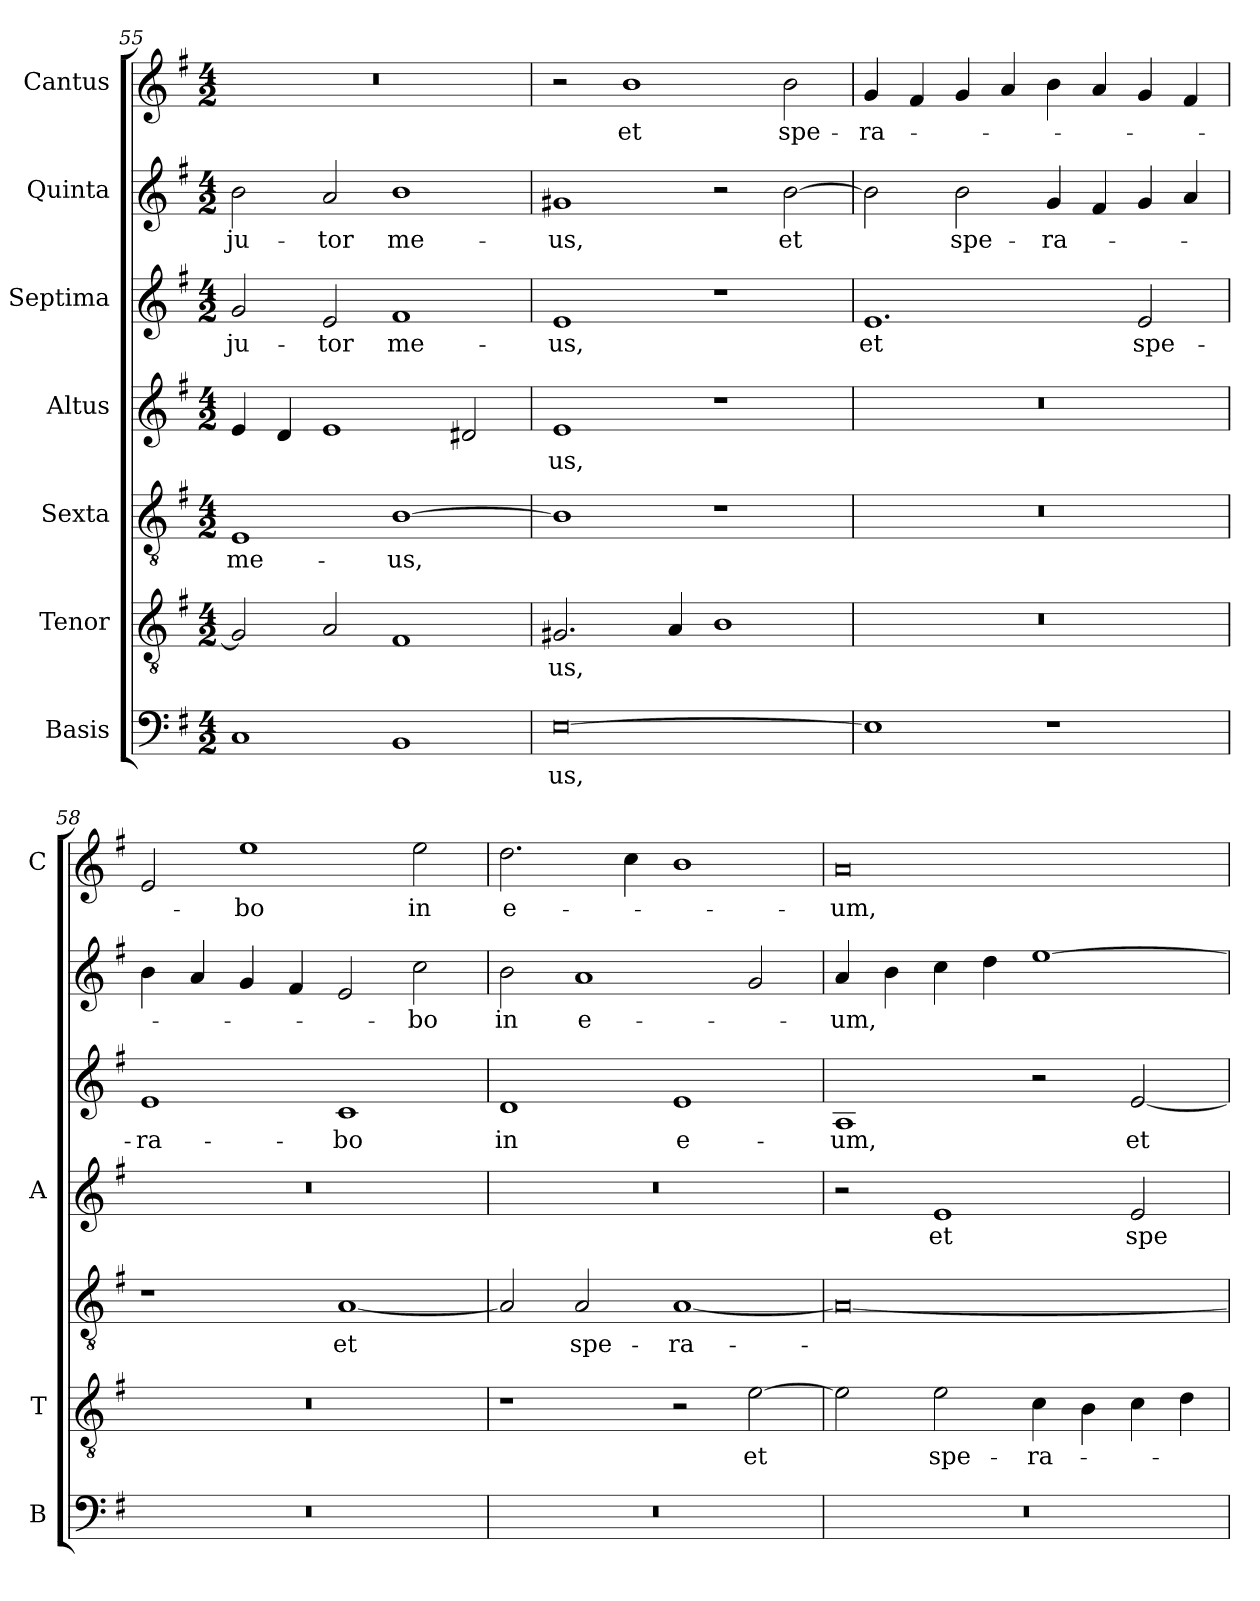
**kern	**text	**kern	**text	**kern	**text	**kern	**text	**kern	**text	**kern	**text	**kern	**text
*part7	*part7	*part6	*part6	*part5	*part5	*part4	*part4	*part3	*part3	*part2	*part2	*part1	*part1
*staff7	*staff7	*staff6	*staff6	*staff5	*staff5	*staff4	*staff4	*staff3	*staff3	*staff2	*staff2	*staff1	*staff1
*I"Basis	*	*I"Tenor	*	*I"Sexta	*	*I"Altus	*	*I"Septima	*	*I"Quinta	*	*I"Cantus	*
*I'B	*	*I'T	*	*	*	*I'A	*	*	*	*	*	*I'C	*
*clefF4	*	*clefGv2	*	*clefGv2	*	*clefG2	*	*clefG2	*	*clefG2	*	*clefG2	*
*k[f#]	*	*k[f#]	*	*k[f#]	*	*k[f#]	*	*k[f#]	*	*k[f#]	*	*k[f#]	*
*G:	*	*G:	*	*G:	*	*G:	*	*G:	*	*G:	*	*G:	*
*M4/2	*	*M4/2	*	*M4/2	*	*M4/2	*	*M4/2	*	*M4/2	*	*M4/2	*
=55	=55	=55	=55	=55	=55	=55	=55	=55	=55	=55	=55	=55	=55
!	!	!	!	!	!LO:LY:b	!	!	!	!LO:LY:b	!	!LO:LY:b	!	!
1C	.	2G/]	.	1E	me-	4e/	.	2g/	-ju-	2b\	-ju-	0r	.
.	.	.	.	.	.	4d/	.	.	.	.	.	.	.
!	!	!	!	!	!	!	!	!	!LO:LY:b	!	!LO:LY:b	!	!
.	.	2A/	.	.	.	1e	.	2e/	-tor	2a/	-tor	.	.
!	!	!	!	!	!LO:LY:b	!	!	!	!LO:LY:b	!	!LO:LY:b	!	!
1BB	.	1F#	.	[1B	-us,	.	.	1f#	me-	1b	me-	.	.
.	.	.	.	.	.	2d#X/	.	.	.	.	.	.	.
=56	=56	=56	=56	=56	=56	=56	=56	=56	=56	=56	=56	=56	=56
!	!LO:LY:b	!	!LO:LY:b	!	!	!	!LO:LY:b	!	!LO:LY:b	!	!LO:LY:b	!	!
[0E	-us,	2.G#X/	-us,	1B]	.	1e	-us,	1e	-us,	1g#X	-us,	2r	.
!	!	!	!	!	!	!	!	!	!	!	!	!	!LO:LY:b
.	.	.	.	.	.	.	.	.	.	.	.	1b	et
.	.	4A/	.	.	.	.	.	.	.	.	.	.	.
.	.	1B	.	1r	.	1r	.	1r	.	2r	.	.	.
!	!	!	!	!	!	!	!	!	!	!	!LO:LY:b	!	!LO:LY:b
.	.	.	.	.	.	.	.	.	.	[2b\	et	2b\	spe-
!!LO:LB:g=z
=57	=57	=57	=57	=57	=57	=57	=57	=57	=57	=57	=57	=57	=57
!	!	!	!	!	!	!	!	!	!LO:LY:b	!	!	!	!LO:LY:b
1E]	.	0r	.	0r	.	0r	.	1.e	et	2b\]	.	4g/	-ra-
.	.	.	.	.	.	.	.	.	.	.	.	4f#/	.
!	!	!	!	!	!	!	!	!	!	!	!LO:LY:b	!	!
.	.	.	.	.	.	.	.	.	.	2b\	spe-	4g/	.
.	.	.	.	.	.	.	.	.	.	.	.	4a/	.
!	!	!	!	!	!	!	!	!	!	!	!LO:LY:b	!	!
1r	.	.	.	.	.	.	.	.	.	4g/	-ra-	4b\	.
.	.	.	.	.	.	.	.	.	.	4f#/	.	4a/	.
!	!	!	!	!	!	!	!	!	!LO:LY:b	!	!	!	!
.	.	.	.	.	.	.	.	2e/	spe-	4g/	.	4g/	.
.	.	.	.	.	.	.	.	.	.	4a/	.	4f#/	.
=58	=58	=58	=58	=58	=58	=58	=58	=58	=58	=58	=58	=58	=58
!	!	!	!	!	!	!	!	!	!LO:LY:b	!	!	!	!
0r	.	0r	.	1r	.	0r	.	1e	-ra-	4b\	.	2e/	.
.	.	.	.	.	.	.	.	.	.	4a/	.	.	.
!	!	!	!	!	!	!	!	!	!	!	!	!	!LO:LY:b
.	.	.	.	.	.	.	.	.	.	4g/	.	1ee	-bo
.	.	.	.	.	.	.	.	.	.	4f#/	.	.	.
!	!	!	!	!	!LO:LY:b	!	!	!	!LO:LY:b	!	!	!	!
.	.	.	.	[1A	et	.	.	1c	-bo	2e/	.	.	.
!	!	!	!	!	!	!	!	!	!	!	!LO:LY:b	!	!LO:LY:b
.	.	.	.	.	.	.	.	.	.	2cc\	-bo	2ee\	in
=59	=59	=59	=59	=59	=59	=59	=59	=59	=59	=59	=59	=59	=59
!	!	!	!	!	!	!	!	!	!LO:LY:b	!	!LO:LY:b	!	!LO:LY:b
0r	.	1r	.	2A/]	.	0r	.	1d	in	2b\	in	2.dd\	e-
!	!	!	!	!	!LO:LY:b	!	!	!	!	!	!LO:LY:b	!	!
.	.	.	.	2A/	spe-	.	.	.	.	1a	e-	.	.
.	.	.	.	.	.	.	.	.	.	.	.	4cc\	.
!	!	!	!	!	!LO:LY:b	!	!	!	!LO:LY:b	!	!	!	!
.	.	2r	.	[1A	-ra-	.	.	1e	e-	.	.	1b	.
!	!	!	!LO:LY:b	!	!	!	!	!	!	!	!	!	!
.	.	[2e\	et	.	.	.	.	.	.	2g/	.	.	.
=60	=60	=60	=60	=60	=60	=60	=60	=60	=60	=60	=60	=60	=60
!	!	!	!	!	!	!	!	!	!LO:LY:b	!	!LO:LY:b	!	!LO:LY:b
0r	.	2e\]	.	0A_	.	2r	.	1A	-um,	4a/	-um,	0a	-um,
.	.	.	.	.	.	.	.	.	.	4b\	.	.	.
!	!	!	!LO:LY:b	!	!	!	!LO:LY:b	!	!	!	!	!	!
.	.	2e\	spe-	.	.	1e	et	.	.	4cc\	.	.	.
.	.	.	.	.	.	.	.	.	.	4dd\	.	.	.
!	!	!	!LO:LY:b	!	!	!	!	!	!	!	!	!	!
.	.	4c\	-ra-	.	.	.	.	2r	.	[1ee	.	.	.
.	.	4B\	.	.	.	.	.	.	.	.	.	.	.
!	!	!	!	!	!	!	!LO:LY:b	!	!LO:LY:b	!	!	!	!
.	.	4c\	.	.	.	2e/	spe-	[2e/	et	.	.	.	.
.	.	4d\	.	.	.	.	.	.	.	.	.	.	.
=	=	=	=	=	=	=	=	=	=	=	=	=	=
*-	*-	*-	*-	*-	*-	*-	*-	*-	*-	*-	*-	*-	*-
